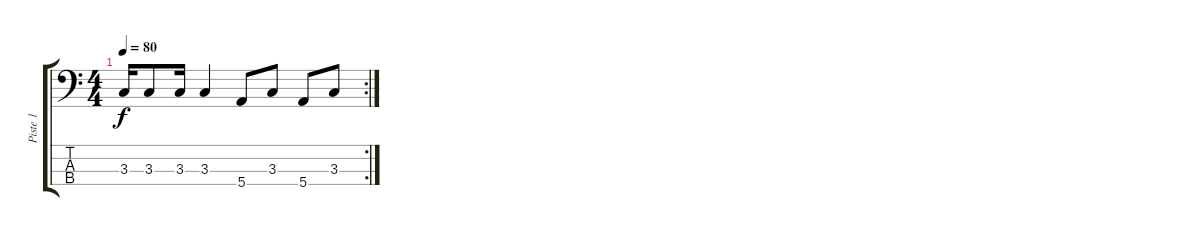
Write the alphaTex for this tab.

\track ("Piste 1" "Piste 1") {instrument electricbassfinger}
\staff {score tabs}
\tuning (G2 D2 A1 E1) {hide}
\rc 2
\ts (4 4)
\tempo 80
\clef f4
\ks c
3.3.16{dy f} 3.3.8 3.3.16 3.3.4 5.4.8 3.3.8 5.4.8 3.3.8
